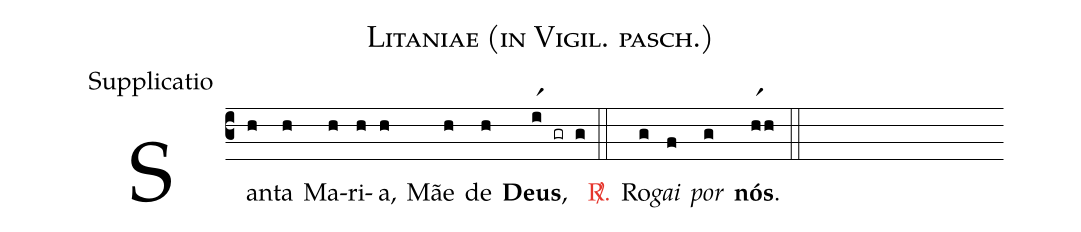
name: Litaniae (in Vigil. pasch.);
office-part: Supplicatio;
%%
(c3)

San(h)ta(h) Ma(h)ri(h)a,(h) Mãe(h) de(h) <b>Deus</b>,(ir1 gr g)

(::)

<nlba><c><sp>R/</sp>.</c>() Ro</nlba>(g)<i>gai</i>(f) <i>por</i>(g) <b>nós</b>.(hr1h)

(::)
